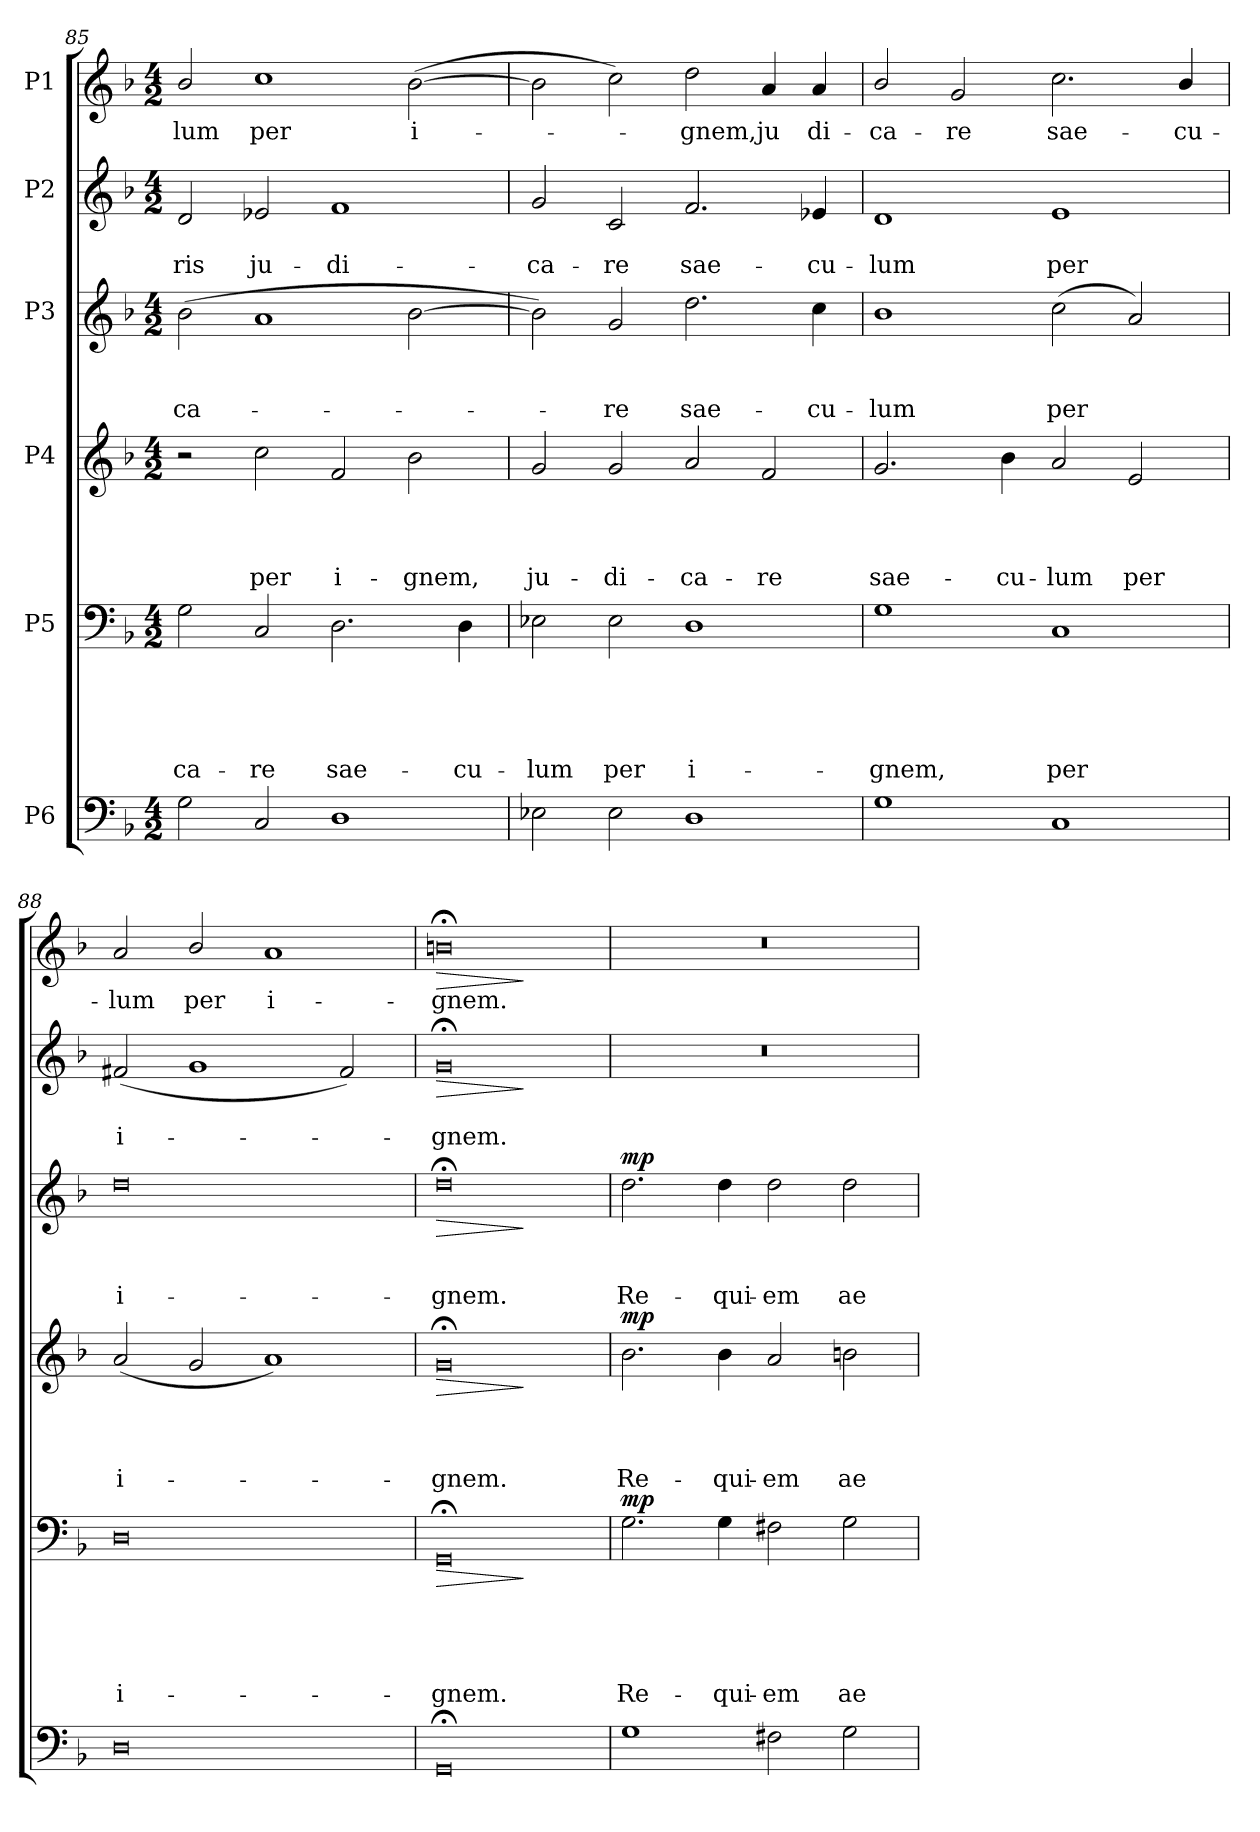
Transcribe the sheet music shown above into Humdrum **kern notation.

**kern	**kern	**text	**text	**text	**text	**text	**dynam	**kern	**text	**text	**text	**text	**dynam	**kern	**text	**text	**text	**dynam	**kern	**text	**text	**dynam	**kern	**text	**dynam
*part6	*part5	*part5	*part5	*part5	*part5	*part5	*part5	*part4	*part4	*part4	*part4	*part4	*part4	*part3	*part3	*part3	*part3	*part3	*part2	*part2	*part2	*part2	*part1	*part1	*part1
*staff6	*staff5	*staff5	*staff5	*staff5	*staff5	*staff5	*staff5	*staff4	*staff4	*staff4	*staff4	*staff4	*staff4	*staff3	*staff3	*staff3	*staff3	*staff3	*staff2	*staff2	*staff2	*staff2	*staff1	*staff1	*staff1
*I"P6	*I"P5	*	*	*	*	*	*	*I"P4	*	*	*	*	*	*I"P3	*	*	*	*	*I"P2	*	*	*	*I"P1	*	*
*clefF4	*clefF4	*	*	*	*	*	*	*clefG2	*	*	*	*	*	*clefG2	*	*	*	*	*clefG2	*	*	*	*clefG2	*	*
*	*	*	*	*	*	*	*	*ITrd7c12	*	*	*	*	*	*ITrd7c12	*	*	*	*	*	*	*	*	*	*	*
*k[b-]	*k[b-]	*	*	*	*	*	*	*k[b-]	*	*	*	*	*	*k[b-]	*	*	*	*	*k[b-]	*	*	*	*k[b-]	*	*
*F:	*F:	*	*	*	*	*	*	*F:	*	*	*	*	*	*F:	*	*	*	*	*F:	*	*	*	*F:	*	*
*M4/2	*M4/2	*	*	*	*	*	*	*M4/2	*	*	*	*	*	*M4/2	*	*	*	*	*M4/2	*	*	*	*M4/2	*	*
=85	=85	=85	=85	=85	=85	=85	=85	=85	=85	=85	=85	=85	=85	=85	=85	=85	=85	=85	=85	=85	=85	=85	=85	=85	=85
!	!	!	!	!	!	!LO:LY:b	!	!	!	!	!	!	!	!	!	!	!LO:LY:b	!	!	!	!LO:LY:b	!	!	!LO:LY:b	!
2G\	2G\	.	.	.	.	-ca-	.	2r	.	.	.	.	.	(>2B-\	.	.	-ca-	.	2d/	.	-ris	.	2b-/	-lum	.
!	!	!	!	!	!	!LO:LY:b	!	!	!	!	!	!LO:LY:b	!	!	!	!	!	!	!	!	!LO:LY:b	!	!	!LO:LY:b	!
2C/	2C/	.	.	.	.	-re	.	2c\	.	.	.	per	.	1A	.	.	.	.	2e-X/	.	ju-	.	1cc	per	.
!	!	!	!	!	!	!LO:LY:b	!	!	!	!	!	!LO:LY:b	!	!	!	!	!	!	!	!	!LO:LY:b	!	!	!	!
1D	2.D\	.	.	.	.	sae-	.	2F/	.	.	.	i-	.	.	.	.	.	.	1f	.	-di-	.	.	.	.
!	!	!	!	!	!	!	!	!	!	!	!	!LO:LY:b	!	!	!	!	!	!	!	!	!	!	!	!LO:LY:b	!
.	.	.	.	.	.	.	.	2B-\	.	.	.	-gnem,	.	[>2B-\	.	.	.	.	.	.	.	.	(>[>2b-\	i-	.
!	!	!	!	!	!	!LO:LY:b	!	!	!	!	!	!	!	!	!	!	!	!	!	!	!	!	!	!	!
.	4D\	.	.	.	.	-cu-	.	.	.	.	.	.	.	.	.	.	.	.	.	.	.	.	.	.	.
!!LO:PB:g=z
=86	=86	=86	=86	=86	=86	=86	=86	=86	=86	=86	=86	=86	=86	=86	=86	=86	=86	=86	=86	=86	=86	=86	=86	=86	=86
!	!	!	!	!	!	!LO:LY:b	!	!	!	!	!	!LO:LY:b	!	!	!	!	!	!	!	!	!LO:LY:b	!	!	!	!
2E-X\	2E-X\	.	.	.	.	-lum	.	2G/	.	.	.	ju-	.	2B-\])	.	.	.	.	2g/	.	-ca-	.	2b-\]	.	.
!	!	!	!	!	!	!LO:LY:b	!	!	!	!	!	!LO:LY:b	!	!	!	!	!LO:LY:b	!	!	!	!LO:LY:b	!	!	!	!
2E-\	2E-\	.	.	.	.	per	.	2G/	.	.	.	-di-	.	2G/	.	.	-re	.	2c/	.	-re	.	2cc\)	.	.
!	!	!	!	!	!	!LO:LY:b	!	!	!	!	!	!LO:LY:b	!	!	!	!	!LO:LY:b	!	!	!	!LO:LY:b	!	!	!LO:LY:b	!
1D	1D	.	.	.	.	i-	.	2A/	.	.	.	-ca-	.	2.d\	.	.	sae-	.	2.f/	.	sae-	.	2dd\	-gnem,	.
!	!	!	!	!	!	!	!	!	!	!	!	!LO:LY:b	!	!	!	!	!	!	!	!	!	!	!	!LO:LY:b	!
.	.	.	.	.	.	.	.	2F/	.	.	.	-re	.	.	.	.	.	.	.	.	.	.	4a/	ju	.
!	!	!	!	!	!	!	!	!	!	!	!	!	!	!	!	!	!LO:LY:b	!	!	!	!LO:LY:b	!	!	!LO:LY:b	!
.	.	.	.	.	.	.	.	.	.	.	.	.	.	4c\	.	.	-cu-	.	4e-X/	.	-cu-	.	4a/	di-	.
=87	=87	=87	=87	=87	=87	=87	=87	=87	=87	=87	=87	=87	=87	=87	=87	=87	=87	=87	=87	=87	=87	=87	=87	=87	=87
!	!	!	!	!	!	!LO:LY:b	!	!	!	!	!	!LO:LY:b	!	!	!	!	!LO:LY:b	!	!	!	!LO:LY:b	!	!	!LO:LY:b	!
1G	1G	.	.	.	.	-gnem,	.	2.G/	.	.	.	sae-	.	1B-	.	.	-lum	.	1d	.	-lum	.	2b-/	-ca-	.
!	!	!	!	!	!	!	!	!	!	!	!	!	!	!	!	!	!	!	!	!	!	!	!	!LO:LY:b	!
.	.	.	.	.	.	.	.	.	.	.	.	.	.	.	.	.	.	.	.	.	.	.	2g/	-re	.
!	!	!	!	!	!	!	!	!	!	!	!	!LO:LY:b	!	!	!	!	!	!	!	!	!	!	!	!	!
.	.	.	.	.	.	.	.	4B-\	.	.	.	-cu-	.	.	.	.	.	.	.	.	.	.	.	.	.
!	!	!	!	!	!	!LO:LY:b	!	!	!	!	!	!LO:LY:b	!	!	!	!	!LO:LY:b	!	!	!	!LO:LY:b	!	!	!LO:LY:b	!
1C	1C	.	.	.	.	per	.	2A/	.	.	.	-lum	.	(>2c\	.	.	per	.	1e	.	per	.	2.cc\	sae-	.
!	!	!	!	!	!	!	!	!	!	!	!	!LO:LY:b	!	!	!	!	!	!	!	!	!	!	!	!	!
.	.	.	.	.	.	.	.	2E/	.	.	.	per	.	2A/)	.	.	.	.	.	.	.	.	.	.	.
!	!	!	!	!	!	!	!	!	!	!	!	!	!	!	!	!	!	!	!	!	!	!	!	!LO:LY:b	!
.	.	.	.	.	.	.	.	.	.	.	.	.	.	.	.	.	.	.	.	.	.	.	4b-/	-cu-	.
=88	=88	=88	=88	=88	=88	=88	=88	=88	=88	=88	=88	=88	=88	=88	=88	=88	=88	=88	=88	=88	=88	=88	=88	=88	=88
!	!	!	!	!	!	!LO:LY:b	!	!	!	!	!	!LO:LY:b	!	!	!	!	!LO:LY:b	!	!	!	!LO:LY:b	!	!	!LO:LY:b	!
0D	0D	.	.	.	.	i-	.	(<2A/	.	.	.	i-	.	0d	.	.	i-	.	(<2f#X/	.	i-	.	2a/	-lum	.
!	!	!	!	!	!	!	!	!	!	!	!	!	!	!	!	!	!	!	!	!	!	!	!	!LO:LY:b	!
.	.	.	.	.	.	.	.	2G/	.	.	.	.	.	.	.	.	.	.	1g	.	.	.	2b-/	per	.
!	!	!	!	!	!	!	!	!	!	!	!	!	!	!	!	!	!	!	!	!	!	!	!	!LO:LY:b	!
.	.	.	.	.	.	.	.	1A)	.	.	.	.	.	.	.	.	.	.	.	.	.	.	1a	i-	.
.	.	.	.	.	.	.	.	.	.	.	.	.	.	.	.	.	.	.	2f#/)	.	.	.	.	.	.
=89	=89	=89	=89	=89	=89	=89	=89	=89	=89	=89	=89	=89	=89	=89	=89	=89	=89	=89	=89	=89	=89	=89	=89	=89	=89
!	!	!	!	!	!	!LO:LY:b	!LO:HP:b	!	!	!	!	!LO:LY:b	!LO:HP:b	!	!	!	!LO:LY:b	!LO:HP:b	!	!	!LO:LY:b	!LO:HP:b	!	!LO:LY:b	!LO:HP:b
0GG;	0GG;	.	.	.	.	-gnem.	>	0G;	.	.	.	-gnem.	>	0d;<	.	.	-gnem.	>	0g;	.	-gnem.	>	0bn;<	-gnem.	>
.	.	.	.	.	.	.	]	.	.	.	.	.	]	.	.	.	.	]	.	.	.	]	.	.	]
=90	=90	=90	=90	=90	=90	=90	=90	=90	=90	=90	=90	=90	=90	=90	=90	=90	=90	=90	=90	=90	=90	=90	=90	=90	=90
!	!	!	!	!	!	!LO:LY:b	!LO:DY:a	!	!	!	!	!LO:LY:b	!LO:DY:a	!	!	!	!LO:LY:b	!LO:DY:a	!LO:N:vis=1	!	!	!	!LO:N:vis=1	!	!
1G	2.G\	.	.	.	.	Re-	mp	2.B-\	.	.	.	Re-	mp	2.d\	.	.	Re-	mp	0r	.	.	.	0r	.	.
!	!	!	!	!	!	!LO:LY:b	!	!	!	!	!	!LO:LY:b	!	!	!	!	!LO:LY:b	!	!	!	!	!	!	!	!
.	4G\	.	.	.	.	-qui-	.	4B-\	.	.	.	-qui-	.	4d\	.	.	-qui-	.	.	.	.	.	.	.	.
!	!	!	!	!	!	!LO:LY:b	!	!	!	!	!	!LO:LY:b	!	!	!	!	!LO:LY:b	!	!	!	!	!	!	!	!
2F#X\	2F#X\	.	.	.	.	-em	.	2A/	.	.	.	-em	.	2d\	.	.	-em	.	.	.	.	.	.	.	.
!	!	!	!	!	!	!LO:LY:b	!	!	!	!	!	!LO:LY:b	!	!	!	!	!LO:LY:b	!	!	!	!	!	!	!	!
2G\	2G\	.	.	.	.	ae-	.	2Bn\	.	.	.	ae-	.	2d\	.	.	ae-	.	.	.	.	.	.	.	.
=	=	=	=	=	=	=	=	=	=	=	=	=	=	=	=	=	=	=	=	=	=	=	=	=	=
*-	*-	*-	*-	*-	*-	*-	*-	*-	*-	*-	*-	*-	*-	*-	*-	*-	*-	*-	*-	*-	*-	*-	*-	*-	*-
